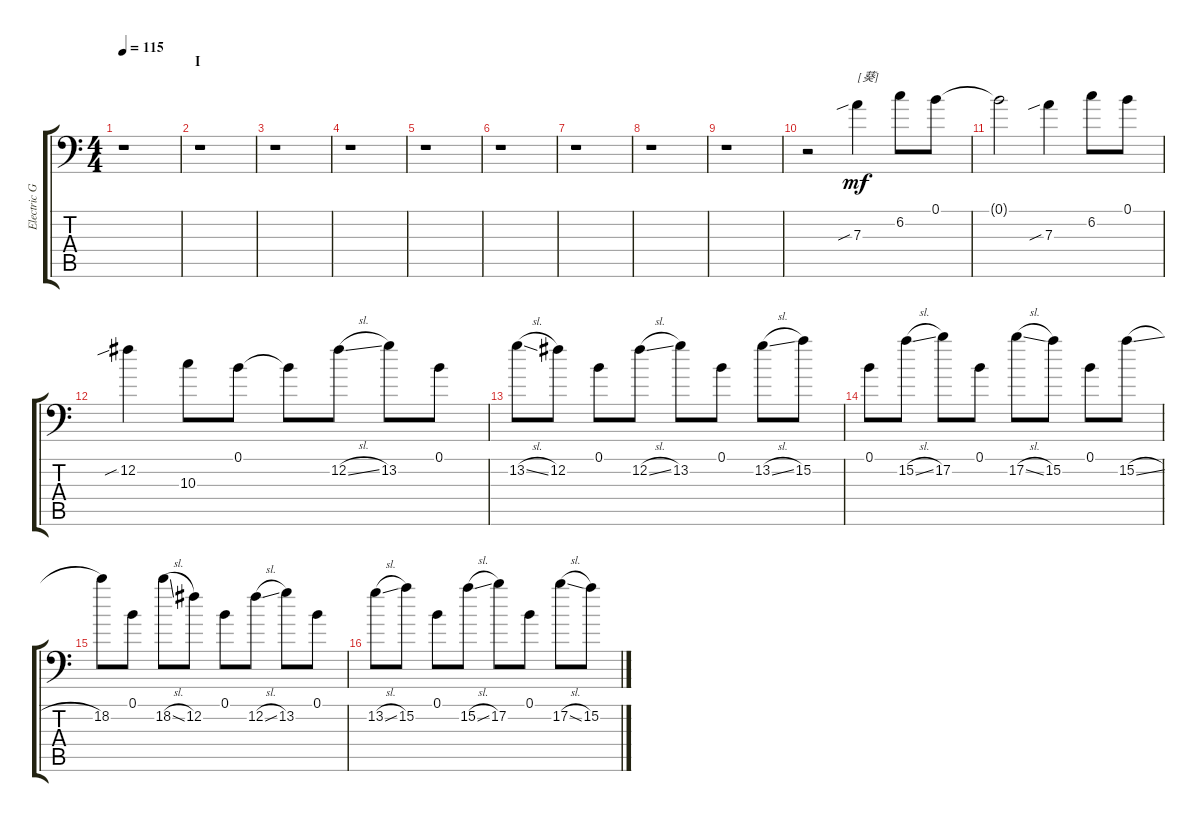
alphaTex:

\track ("Electric Guitar I <麗 & 葵>" "Electric G") {instrument distortionguitar}
\staff {score tabs}
\tuning (B3 Gb3 D3 A2 E2 A1) {hide}
\ts (4 4)
\tempo 115
\clef f4
\ks c
r.1{dy mf} |
\section ("" "I")
r.1 |
r.1 |
r.1 |
r.1 |
r.1 |
r.1 |
r.1 |
r.1 |
\section ("" "")
r.2 7.3{sib}.4{txt "[葵]"} 6.2.8 0.1.8 |
0.1{t}.2 7.3{sib}.4 6.2.8 0.1.8 |
12.2{sib}.4 10.3.8 0.1.8 0.1{t}.8 12.2{sl}.8 13.2.8 0.1.8 |
13.2{sl}.8 12.2.8 0.1.8 12.2{sl}.8 13.2.8 0.1.8 13.2{sl}.8 15.2.8 |
0.1.8 15.2{sl}.8 17.2.8 0.1.8 17.2{sl}.8 15.2.8 0.1.8 15.2{sl}.8 |
18.2.8 0.1.8 18.2{sl}.8 12.2.8 0.1.8 12.2{sl}.8 13.2.8 0.1.8 |
13.2{sl}.8 15.2.8 0.1.8 15.2{sl}.8 17.2.8 0.1.8 17.2{sl}.8 15.2.8
